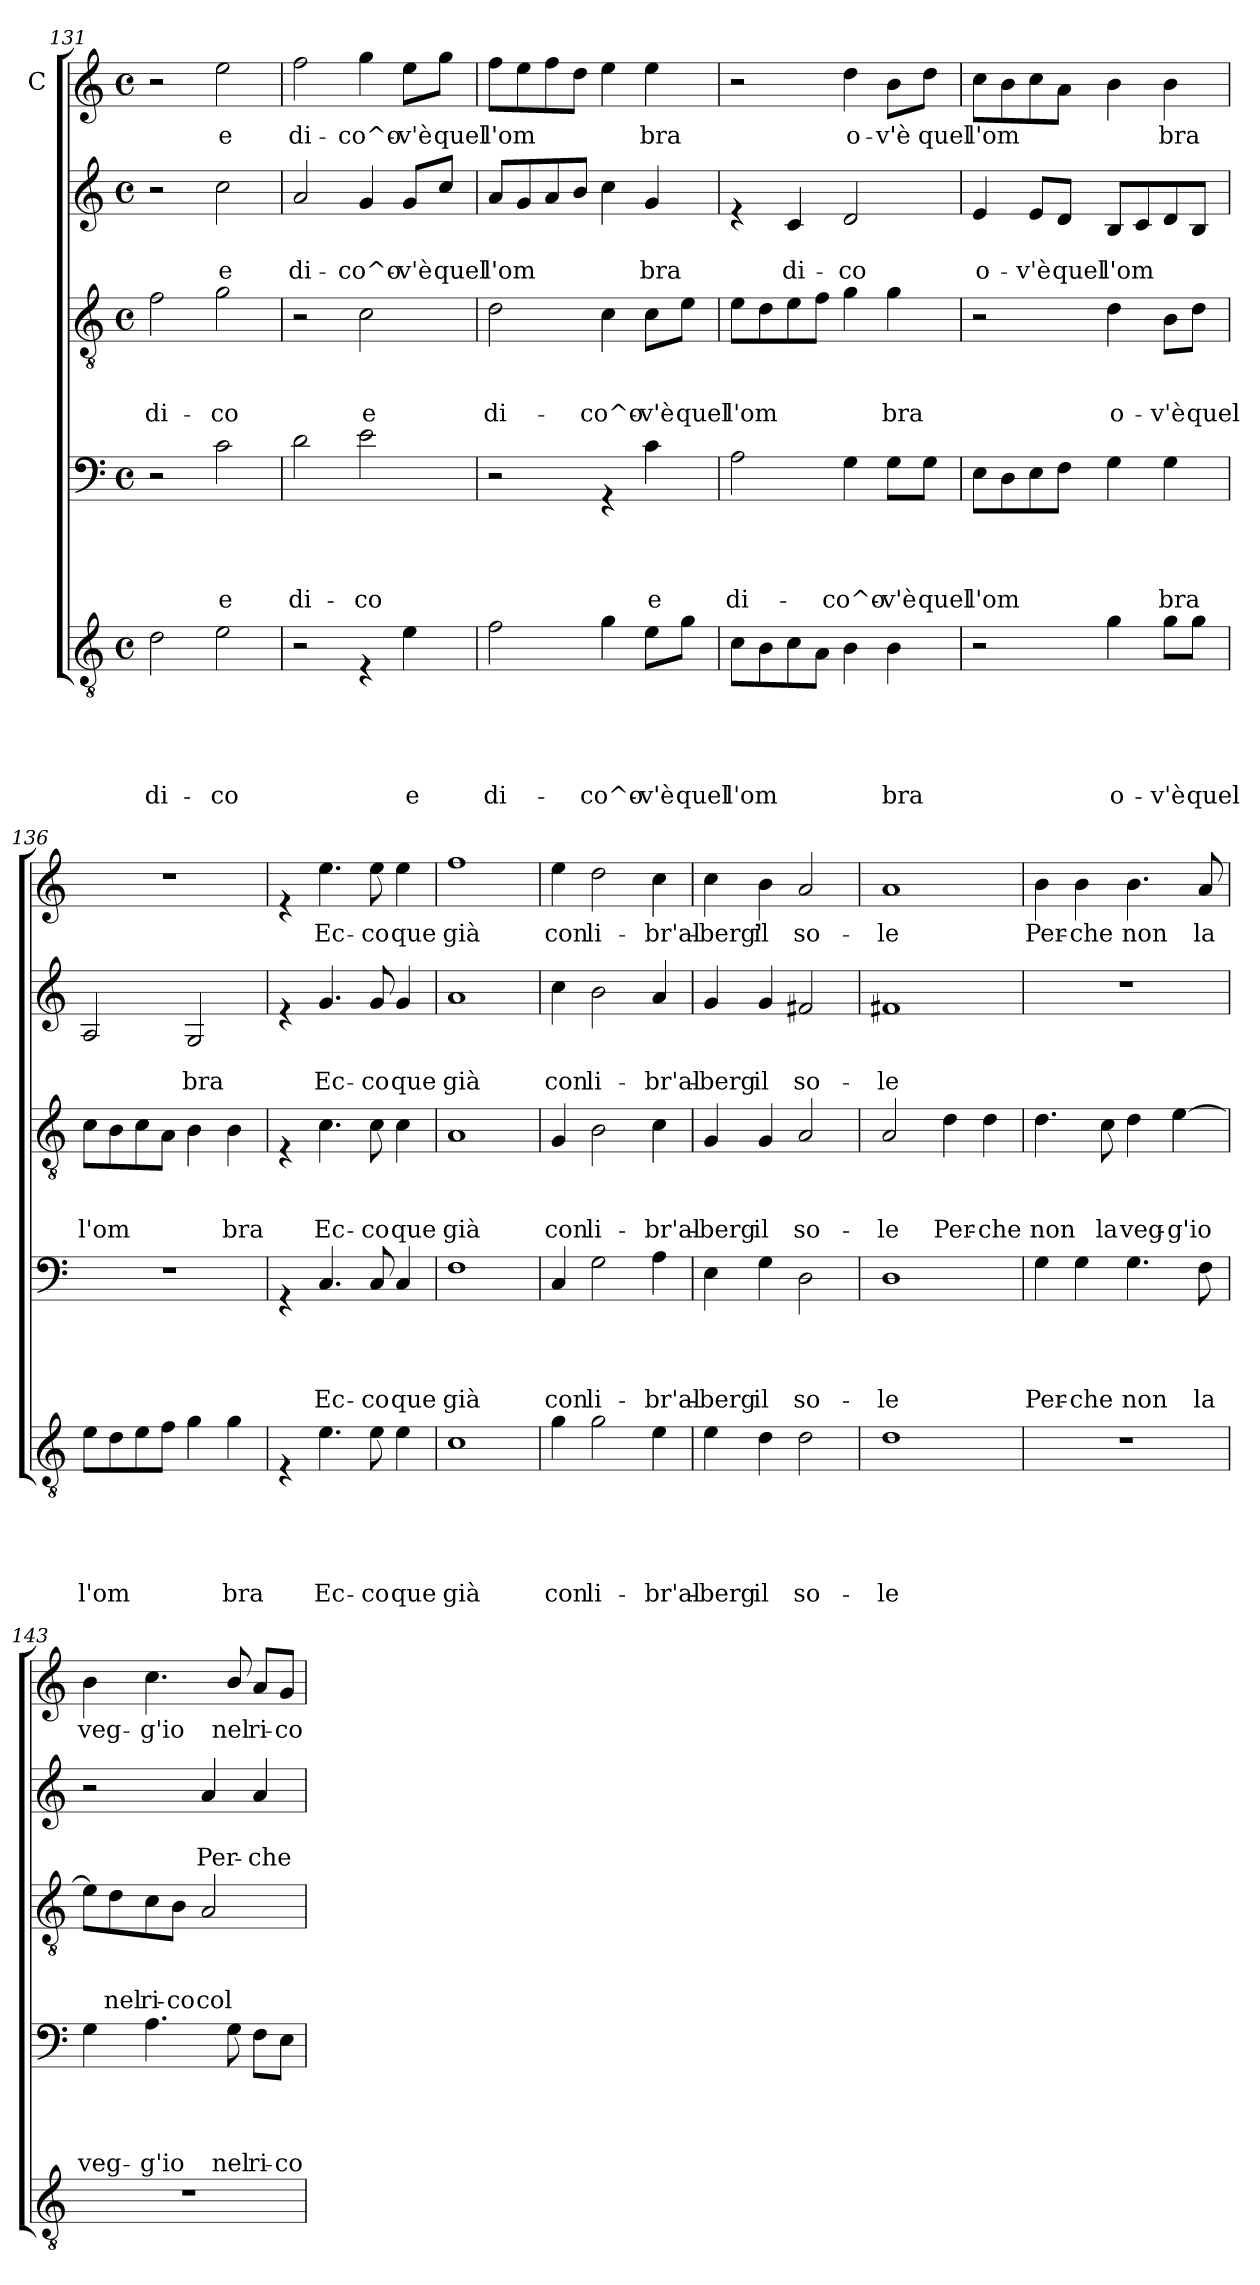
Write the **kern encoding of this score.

**kern	**text	**text	**text	**text	**text	**kern	**text	**text	**text	**text	**kern	**text	**text	**text	**kern	**text	**text	**kern	**text
*part5	*part5	*part5	*part5	*part5	*part5	*part4	*part4	*part4	*part4	*part4	*part3	*part3	*part3	*part3	*part2	*part2	*part2	*part1	*part1
*staff5	*staff5	*staff5	*staff5	*staff5	*staff5	*staff4	*staff4	*staff4	*staff4	*staff4	*staff3	*staff3	*staff3	*staff3	*staff2	*staff2	*staff2	*staff1	*staff1
*	*	*	*	*	*	*	*	*	*	*	*	*	*	*	*	*	*	*I"C	*
*clefGv2	*	*	*	*	*	*clefF4	*	*	*	*	*clefGv2	*	*	*	*clefG2	*	*	*clefG2	*
*k[]	*	*	*	*	*	*k[]	*	*	*	*	*k[]	*	*	*	*k[]	*	*	*k[]	*
*C:	*	*	*	*	*	*C:	*	*	*	*	*C:	*	*	*	*C:	*	*	*C:	*
*M4/4	*	*	*	*	*	*M4/4	*	*	*	*	*M4/4	*	*	*	*M4/4	*	*	*M4/4	*
*met(c)	*	*	*	*	*	*met(c)	*	*	*	*	*met(c)	*	*	*	*met(c)	*	*	*met(c)	*
=131	=131	=131	=131	=131	=131	=131	=131	=131	=131	=131	=131	=131	=131	=131	=131	=131	=131	=131	=131
!	!	!	!	!	!LO:LY:b	!	!	!	!	!	!	!	!	!LO:LY:b	!	!	!	!	!
2d\	.	.	.	.	di-	2r	.	.	.	.	2f\	.	.	di-	2r	.	.	2r	.
!	!	!	!	!	!LO:LY:b	!	!	!	!	!LO:LY:b	!	!	!	!LO:LY:b	!	!	!LO:LY:b	!	!LO:LY:b
2e\	.	.	.	.	-co	2c\	.	.	.	e	2g\	.	.	-co	2cc\	.	e	2ee\	e
=132	=132	=132	=132	=132	=132	=132	=132	=132	=132	=132	=132	=132	=132	=132	=132	=132	=132	=132	=132
!	!	!	!	!	!	!	!	!	!	!LO:LY:b	!	!	!	!	!	!	!LO:LY:b	!	!LO:LY:b
2r	.	.	.	.	.	2d\	.	.	.	di-	2r	.	.	.	2a/	.	di-	2ff\	di-
!	!	!	!	!	!	!	!	!	!	!LO:LY:b	!	!	!	!LO:LY:b	!	!	!LO:LY:b	!	!LO:LY:b
4rE	.	.	.	.	.	2e\	.	.	.	-co	2c\	.	.	e	4g/	.	-co^o-	4gg\	-co^o-
!	!	!	!	!	!LO:LY:b	!	!	!	!	!	!	!	!	!	!	!	!LO:LY:b	!	!LO:LY:b
4e\	.	.	.	.	e	.	.	.	.	.	.	.	.	.	8g/L	.	-v'è	8ee\L	-v'è
!	!	!	!	!	!	!	!	!	!	!	!	!	!	!	!	!	!LO:LY:b	!	!LO:LY:b
.	.	.	.	.	.	.	.	.	.	.	.	.	.	.	8cc/J	.	quel	8gg\J	quel
!!LO:LB:g=z
=133	=133	=133	=133	=133	=133	=133	=133	=133	=133	=133	=133	=133	=133	=133	=133	=133	=133	=133	=133
!	!	!	!	!	!LO:LY:b	!	!	!	!	!	!	!	!	!LO:LY:b	!	!	!LO:LY:b	!	!LO:LY:b
2f\	.	.	.	.	di-	2r	.	.	.	.	2d\	.	.	di-	8a/L	.	l'om	8ff\L	l'om
.	.	.	.	.	.	.	.	.	.	.	.	.	.	.	8g/	.	.	8ee\	.
.	.	.	.	.	.	.	.	.	.	.	.	.	.	.	8a/	.	.	8ff\	.
.	.	.	.	.	.	.	.	.	.	.	.	.	.	.	8b/J	.	.	8dd\J	.
!	!	!	!	!	!LO:LY:b	!	!	!	!	!	!	!	!	!LO:LY:b	!	!	!	!	!
4g\	.	.	.	.	-co^o-	4rGG	.	.	.	.	4c\	.	.	-co^o-	4cc\	.	.	4ee\	.
!	!	!	!	!	!LO:LY:b	!	!	!	!	!LO:LY:b	!	!	!	!LO:LY:b	!	!	!LO:LY:b	!	!LO:LY:b
8e\L	.	.	.	.	-v'è	4c\	.	.	.	e	8c\L	.	.	-v'è	4g/	.	bra	4ee\	bra
!	!	!	!	!	!LO:LY:b	!	!	!	!	!	!	!	!	!LO:LY:b	!	!	!	!	!
8g\J	.	.	.	.	quel	.	.	.	.	.	8e\J	.	.	quel	.	.	.	.	.
=134	=134	=134	=134	=134	=134	=134	=134	=134	=134	=134	=134	=134	=134	=134	=134	=134	=134	=134	=134
!	!	!	!	!	!LO:LY:b	!	!	!	!	!LO:LY:b	!	!	!	!LO:LY:b	!	!	!	!	!
*^	*	*	*	*	*	*	*	*	*	*	*	*	*	*	*	*	*	*	*
8c\L	2..ryy	.	.	.	.	l'om	2A\	.	.	.	di-	8e\L	.	.	l'om	4re	.	.	2r	.
8B\	.	.	.	.	.	.	.	.	.	.	.	8d\	.	.	.	.	.	.	.	.
!	!	!	!	!	!	!	!	!	!	!	!	!	!	!	!	!	!	!LO:LY:b	!	!
8c\	.	.	.	.	.	.	.	.	.	.	.	8e\	.	.	.	4c/	.	di-	.	.
8A\J	.	.	.	.	.	.	.	.	.	.	.	8f\J	.	.	.	.	.	.	.	.
!	!	!	!	!	!	!	!	!	!	!	!LO:LY:b	!	!	!	!	!	!	!LO:LY:b	!	!LO:LY:b
4B\	.	.	.	.	.	.	4G\	.	.	.	-co^o-	4g\	.	.	.	2d/	.	-co	4dd\	o-
!	!	!	!	!	!	!LO:LY:b	!	!	!	!	!LO:LY:b	!	!	!	!LO:LY:b	!	!	!	!	!LO:LY:b
4B\	.	.	.	.	.	bra	8G\L	.	.	.	-v'è	4g\	.	.	bra	.	.	.	8b\L	-v'è
!	!	!	!	!	!	!	!	!	!	!	!LO:LY:b	!	!	!	!	!	!	!	!	!LO:LY:b
.	8ryy	.	.	.	.	.	8G\J	.	.	.	quel	.	.	.	.	.	.	.	8dd\J	quel
=135	=135	=135	=135	=135	=135	=135	=135	=135	=135	=135	=135	=135	=135	=135	=135	=135	=135	=135	=135	=135
!	!	!	!	!	!	!	!	!	!	!	!LO:LY:b	!	!	!	!	!	!	!LO:LY:b	!	!LO:LY:b
*v	*v	*	*	*	*	*	*	*	*	*	*	*	*	*	*	*	*	*	*	*
2r	.	.	.	.	.	8E\L	.	.	.	l'om	2r	.	.	.	4e/	.	o-	8cc\L	l'om
.	.	.	.	.	.	8D\	.	.	.	.	.	.	.	.	.	.	.	8b\	.
!	!	!	!	!	!	!	!	!	!	!	!	!	!	!	!	!	!LO:LY:b	!	!
.	.	.	.	.	.	8E\	.	.	.	.	.	.	.	.	8e/L	.	-v'è	8cc\	.
!	!	!	!	!	!	!	!	!	!	!	!	!	!	!	!	!	!LO:LY:b	!	!
.	.	.	.	.	.	8F\J	.	.	.	.	.	.	.	.	8d/J	.	quel	8a\J	.
!	!	!	!	!	!LO:LY:b	!	!	!	!	!	!	!	!	!LO:LY:b	!	!	!LO:LY:b	!	!
4g\	.	.	.	.	o-	4G\	.	.	.	.	4d\	.	.	o-	8B/L	.	l'om	4b\	.
.	.	.	.	.	.	.	.	.	.	.	.	.	.	.	8c/	.	.	.	.
!	!	!	!	!	!LO:LY:b	!	!	!	!	!LO:LY:b	!	!	!	!LO:LY:b	!	!	!	!	!LO:LY:b
8g\L	.	.	.	.	-v'è	4G\	.	.	.	bra	8B\L	.	.	-v'è	8d/	.	.	4b\	bra
!	!	!	!	!	!LO:LY:b	!	!	!	!	!	!	!	!	!LO:LY:b	!	!	!	!	!
8g\J	.	.	.	.	quel	.	.	.	.	.	8d\J	.	.	quel	8B/J	.	.	.	.
=136	=136	=136	=136	=136	=136	=136	=136	=136	=136	=136	=136	=136	=136	=136	=136	=136	=136	=136	=136
!	!	!	!	!	!LO:LY:b	!	!	!	!	!	!	!	!	!LO:LY:b	!	!	!	!	!
8e\L	.	.	.	.	l'om	1r	.	.	.	.	8c\L	.	.	l'om	2A/	.	.	1r	.
8d\	.	.	.	.	.	.	.	.	.	.	8B\	.	.	.	.	.	.	.	.
8e\	.	.	.	.	.	.	.	.	.	.	8c\	.	.	.	.	.	.	.	.
8f\J	.	.	.	.	.	.	.	.	.	.	8A\J	.	.	.	.	.	.	.	.
!	!	!	!	!	!	!	!	!	!	!	!	!	!	!	!	!	!LO:LY:b	!	!
4g\	.	.	.	.	.	.	.	.	.	.	4B\	.	.	.	2G/	.	bra	.	.
!	!	!	!	!	!LO:LY:b	!	!	!	!	!	!	!	!	!LO:LY:b	!	!	!	!	!
4g\	.	.	.	.	bra	.	.	.	.	.	4B\	.	.	bra	.	.	.	.	.
!!LO:PB:g=z
=137	=137	=137	=137	=137	=137	=137	=137	=137	=137	=137	=137	=137	=137	=137	=137	=137	=137	=137	=137
4rE	.	.	.	.	.	4rGG	.	.	.	.	4rE	.	.	.	4re	.	.	4re	.
!	!	!	!	!	!LO:LY:b	!	!	!	!	!LO:LY:b	!	!	!	!LO:LY:b	!	!	!LO:LY:b	!	!LO:LY:b
4.e\	.	.	.	.	Ec-	4.C/	.	.	.	Ec-	4.c\	.	.	Ec-	4.g/	.	Ec-	4.ee\	Ec-
!	!	!	!	!	!LO:LY:b	!	!	!	!	!LO:LY:b	!	!	!	!LO:LY:b	!	!	!LO:LY:b	!	!LO:LY:b
8e\	.	.	.	.	-co	8C/	.	.	.	-co	8c\	.	.	-co	8g/	.	-co	8ee\	-co
!	!	!	!	!	!LO:LY:b	!	!	!	!	!LO:LY:b	!	!	!	!LO:LY:b	!	!	!LO:LY:b	!	!LO:LY:b
4e\	.	.	.	.	que	4C/	.	.	.	que	4c\	.	.	que	4g/	.	que	4ee\	que
=138	=138	=138	=138	=138	=138	=138	=138	=138	=138	=138	=138	=138	=138	=138	=138	=138	=138	=138	=138
!	!	!	!	!	!LO:LY:b	!	!	!	!	!LO:LY:b	!	!	!	!LO:LY:b	!	!	!LO:LY:b	!	!LO:LY:b
1c	.	.	.	.	già	1F	.	.	.	già	1A	.	.	già	1a	.	già	1ff	già
=139	=139	=139	=139	=139	=139	=139	=139	=139	=139	=139	=139	=139	=139	=139	=139	=139	=139	=139	=139
!	!	!	!	!	!LO:LY:b	!	!	!	!	!LO:LY:b	!	!	!	!LO:LY:b	!	!	!LO:LY:b	!	!LO:LY:b
4g\	.	.	.	.	con	4C/	.	.	.	con	4G/	.	.	con	4cc\	.	con	4ee\	con
!	!	!	!	!	!LO:LY:b	!	!	!	!	!LO:LY:b	!	!	!	!LO:LY:b	!	!	!LO:LY:b	!	!LO:LY:b
2g\	.	.	.	.	li-	2G\	.	.	.	li-	2B\	.	.	li-	2b\	.	li-	2dd\	li-
!	!	!	!	!	!LO:LY:b	!	!	!	!	!LO:LY:b	!	!	!	!LO:LY:b	!	!	!LO:LY:b	!	!LO:LY:b
4e\	.	.	.	.	-br'al-	4A\	.	.	.	-br'al-	4c\	.	.	-br'al-	4a/	.	-br'al-	4cc\	-br'al-
=140	=140	=140	=140	=140	=140	=140	=140	=140	=140	=140	=140	=140	=140	=140	=140	=140	=140	=140	=140
!	!	!	!	!	!LO:LY:b	!	!	!	!	!LO:LY:b	!	!	!	!LO:LY:b	!	!	!LO:LY:b	!	!LO:LY:b
4e\	.	.	.	.	-berg	4E\	.	.	.	-berg	4G/	.	.	-berg	4g/	.	-berg	4cc\	-berg'
!	!	!	!	!	!LO:LY:b	!	!	!	!	!LO:LY:b	!	!	!	!LO:LY:b	!	!	!LO:LY:b	!	!LO:LY:b
4d\	.	.	.	.	il	4G\	.	.	.	il	4G/	.	.	il	4g/	.	il	4b\	il
!	!	!	!	!	!LO:LY:b	!	!	!	!	!LO:LY:b	!	!	!	!LO:LY:b	!	!	!LO:LY:b	!	!LO:LY:b
2d\	.	.	.	.	so-	2D\	.	.	.	so-	2A/	.	.	so-	2f#X/	.	so-	2a/	so-
=141	=141	=141	=141	=141	=141	=141	=141	=141	=141	=141	=141	=141	=141	=141	=141	=141	=141	=141	=141
!	!	!	!	!	!LO:LY:b	!	!	!	!	!LO:LY:b	!	!	!	!LO:LY:b	!	!	!LO:LY:b	!	!LO:LY:b
1d	.	.	.	.	-le	1D	.	.	.	-le	2A/	.	.	-le	1f#X	.	-le	1a	-le
!	!	!	!	!	!	!	!	!	!	!	!	!	!	!LO:LY:b	!	!	!	!	!
.	.	.	.	.	.	.	.	.	.	.	4d\	.	.	Per-	.	.	.	.	.
!	!	!	!	!	!	!	!	!	!	!	!	!	!	!LO:LY:b	!	!	!	!	!
.	.	.	.	.	.	.	.	.	.	.	4d\	.	.	-che	.	.	.	.	.
!!LO:LB:g=z
=142	=142	=142	=142	=142	=142	=142	=142	=142	=142	=142	=142	=142	=142	=142	=142	=142	=142	=142	=142
!	!	!	!	!	!	!	!	!	!	!LO:LY:b	!	!	!	!LO:LY:b	!	!	!	!	!LO:LY:b
1r	.	.	.	.	.	4G\	.	.	.	Per-	4.d\	.	.	non	1r	.	.	4b\	Per-
!	!	!	!	!	!	!	!	!	!	!LO:LY:b	!	!	!	!	!	!	!	!	!LO:LY:b
.	.	.	.	.	.	4G\	.	.	.	-che	.	.	.	.	.	.	.	4b\	-che
!	!	!	!	!	!	!	!	!	!	!	!	!	!	!LO:LY:b	!	!	!	!	!
.	.	.	.	.	.	.	.	.	.	.	8c\	.	.	la	.	.	.	.	.
!	!	!	!	!	!	!	!	!	!	!LO:LY:b	!	!	!	!LO:LY:b	!	!	!	!	!LO:LY:b
.	.	.	.	.	.	4.G\	.	.	.	non	4d\	.	.	veg-	.	.	.	4.b\	non
!	!	!	!	!	!	!	!	!	!	!	!	!	!	!LO:LY:b	!	!	!	!	!
.	.	.	.	.	.	.	.	.	.	.	[>4e\	.	.	-g'io	.	.	.	.	.
!	!	!	!	!	!	!	!	!	!	!LO:LY:b	!	!	!	!	!	!	!	!	!LO:LY:b
.	.	.	.	.	.	8F\	.	.	.	la	.	.	.	.	.	.	.	8a/	la
=143	=143	=143	=143	=143	=143	=143	=143	=143	=143	=143	=143	=143	=143	=143	=143	=143	=143	=143	=143
!	!	!	!	!	!	!	!	!	!	!LO:LY:b	!	!	!	!	!	!	!	!	!LO:LY:b
1r	.	.	.	.	.	4G\	.	.	.	veg-	8e\L]	.	.	.	2r	.	.	4b\	veg-
!	!	!	!	!	!	!	!	!	!	!	!	!	!	!LO:LY:b	!	!	!	!	!
.	.	.	.	.	.	.	.	.	.	.	8d\	.	.	nel	.	.	.	.	.
!	!	!	!	!	!	!	!	!	!	!LO:LY:b	!	!	!	!LO:LY:b	!	!	!	!	!LO:LY:b
.	.	.	.	.	.	4.A\	.	.	.	-g'io	8c\	.	.	ri-	.	.	.	4.cc\	-g'io
!	!	!	!	!	!	!	!	!	!	!	!	!	!	!LO:LY:b	!	!	!	!	!
.	.	.	.	.	.	.	.	.	.	.	8B\J	.	.	-co	.	.	.	.	.
!	!	!	!	!	!	!	!	!	!	!	!	!	!	!LO:LY:b	!	!	!LO:LY:b	!	!
.	.	.	.	.	.	.	.	.	.	.	2A/	.	.	col-	4a/	.	Per-	.	.
!	!	!	!	!	!	!	!	!	!	!LO:LY:b	!	!	!	!	!	!	!	!	!LO:LY:b
.	.	.	.	.	.	8G\	.	.	.	nel	.	.	.	.	.	.	.	8b/	nel
!	!	!	!	!	!	!	!	!	!	!LO:LY:b	!	!	!	!	!	!	!LO:LY:b	!	!LO:LY:b
.	.	.	.	.	.	8F\L	.	.	.	ri-	.	.	.	.	4a/	.	-che	8a/L	ri-
!	!	!	!	!	!	!	!	!	!	!LO:LY:b	!	!	!	!	!	!	!	!	!LO:LY:b
.	.	.	.	.	.	8E\J	.	.	.	-co	.	.	.	.	.	.	.	8g/J	-co
=	=	=	=	=	=	=	=	=	=	=	=	=	=	=	=	=	=	=	=
*-	*-	*-	*-	*-	*-	*-	*-	*-	*-	*-	*-	*-	*-	*-	*-	*-	*-	*-	*-
